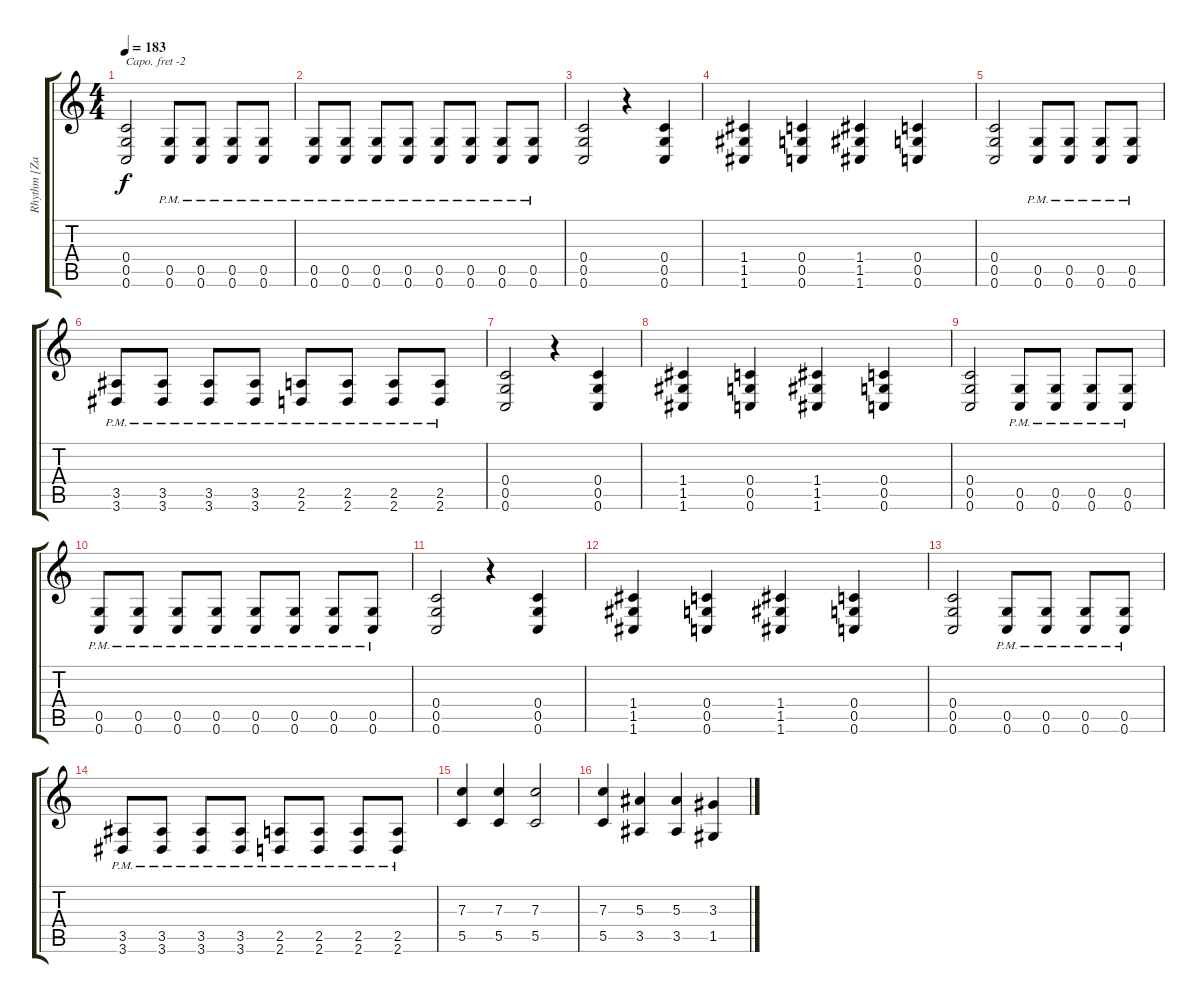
\track ("Rhythm [Zacky Vengeance]" "Rhythm [Za") {instrument distortionguitar}
\staff {score tabs}
\capo -2
\tuning (E4 B3 G3 D3 A2 D2) {hide}
\ts (4 4)
\tempo 183
\clef g2
\ks c
(0.4 0.5 0.6).2{dy f} (0.5{pm} 0.6).8 (0.5{pm} 0.6).8 (0.5{pm} 0.6).8 (0.5{pm} 0.6).8 |
(0.5{pm} 0.6).8 (0.5{pm} 0.6).8 (0.5{pm} 0.6).8 (0.5{pm} 0.6).8 (0.5{pm} 0.6).8 (0.5{pm} 0.6).8 (0.5{pm} 0.6).8 (0.5{pm} 0.6).8 |
(0.4 0.5 0.6).2 r.4 (0.4 0.5 0.6).4 |
(1.4 1.5 1.6).4 (0.4 0.5 0.6).4 (1.4 1.5 1.6).4 (0.4 0.5 0.6).4 |
(0.4 0.5 0.6).2 (0.5{pm} 0.6).8 (0.5{pm} 0.6).8 (0.5{pm} 0.6).8 (0.5{pm} 0.6).8 |
(3.5{pm} 3.6).8 (3.5{pm} 3.6).8 (3.5{pm} 3.6).8 (3.5{pm} 3.6).8 (2.5{pm} 2.6).8 (2.5{pm} 2.6).8 (2.5{pm} 2.6).8 (2.5{pm} 2.6).8 |
(0.4 0.5 0.6).2 r.4 (0.4 0.5 0.6).4 |
(1.4 1.5 1.6).4 (0.4 0.5 0.6).4 (1.4 1.5 1.6).4 (0.4 0.5 0.6).4 |
(0.4 0.5 0.6).2 (0.5{pm} 0.6).8 (0.5{pm} 0.6).8 (0.5{pm} 0.6).8 (0.5{pm} 0.6).8 |
(0.5{pm} 0.6).8 (0.5{pm} 0.6).8 (0.5{pm} 0.6).8 (0.5{pm} 0.6).8 (0.5{pm} 0.6).8 (0.5{pm} 0.6).8 (0.5{pm} 0.6).8 (0.5{pm} 0.6).8 |
(0.4 0.5 0.6).2 r.4 (0.4 0.5 0.6).4 |
(1.4 1.5 1.6).4 (0.4 0.5 0.6).4 (1.4 1.5 1.6).4 (0.4 0.5 0.6).4 |
(0.4 0.5 0.6).2 (0.5{pm} 0.6).8 (0.5{pm} 0.6).8 (0.5{pm} 0.6).8 (0.5{pm} 0.6).8 |
(3.5{pm} 3.6).8 (3.5{pm} 3.6).8 (3.5{pm} 3.6).8 (3.5{pm} 3.6).8 (2.5{pm} 2.6).8 (2.5{pm} 2.6).8 (2.5{pm} 2.6).8 (2.5{pm} 2.6).8 |
(7.3 5.5).4 (7.3 5.5).4 (7.3 5.5).2 |
(7.3 5.5).4 (5.3 3.5).4 (5.3 3.5).4 (3.3 1.5).4
